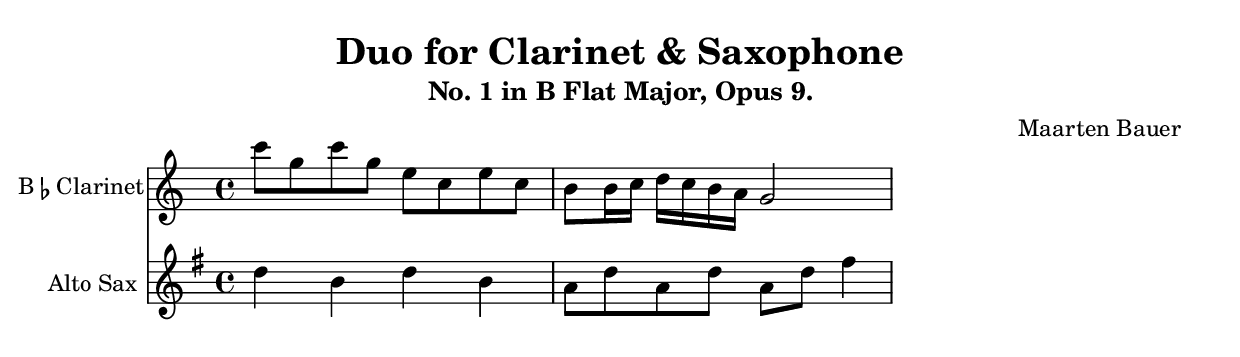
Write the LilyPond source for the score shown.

\header {
  title = "Duo for Clarinet & Saxophone"
  subtitle = "No. 1 in B Flat Major, Opus 9."
  composer = "Maarten Bauer"
}

\score {
  <<
  \new Staff \with {instrumentName = \markup { "B" \smaller \flat "Clarinet" }}
    {
    % leave the Voice context to be created implicitly
  \key c \major
  \relative c'''{
    c8 g c g e c e c b b16 c d c b a g2
    }
  }
  \new Staff \with {
  instrumentName = #"Alto Sax "}
  {
    \key g \major
    \relative c'' {
    d4 b d b a8 d a d a d fis4 
    }
  }
>>

  \layout {}
  \midi {}
}